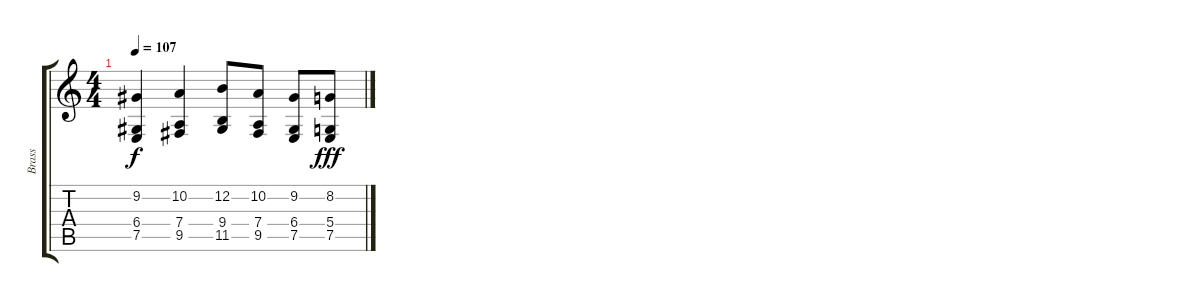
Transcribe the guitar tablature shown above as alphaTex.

\track ("Brass" "Brass") {instrument synthbrass2}
\staff {score tabs}
\tuning (E4 B3 G3 D3 A2 E2) {hide}
\ts (4 4)
\tempo 107
\clef g2
\ks c
(9.2 6.4 7.5).4{dy f} (10.2 7.4 9.5).4 (12.2 9.4 11.5).8 (10.2 7.4 9.5).8 (9.2 6.4 7.5).8 (8.2 5.4 7.5).8{dy fff}
